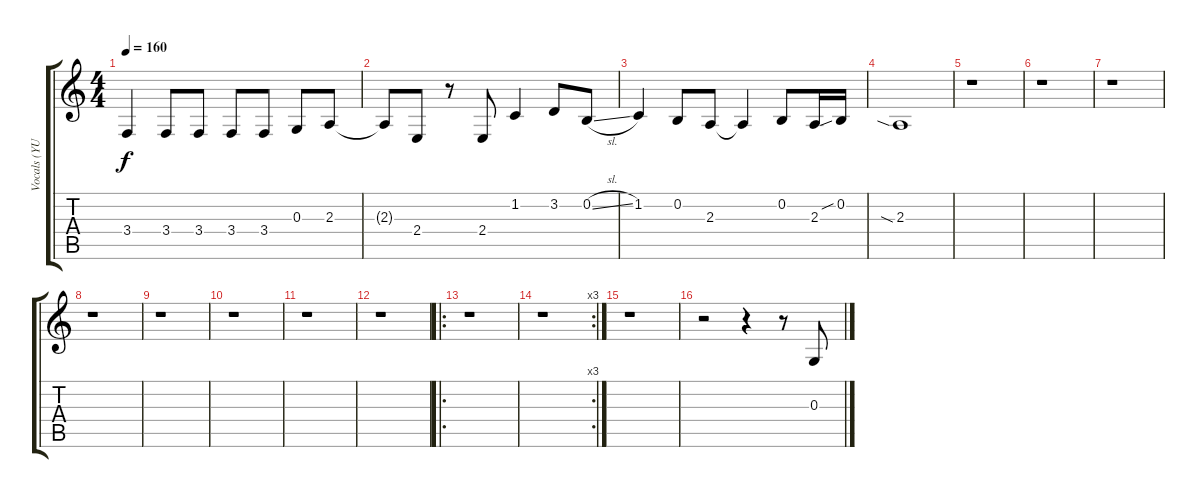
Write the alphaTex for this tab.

\track ("Vocals (YUKI)" "Vocals (YU") {instrument tenorsax}
\staff {score tabs}
\tuning (E4 B3 G3 D3 A2 E2) {hide}
\ts (4 4)
\tempo 160
\clef g2
\ks c
3.4.4{dy f} 3.4.8 3.4.8 3.4.8 3.4.8 0.3.8 2.3.8 |
2.3{t}.8 2.4.8 r.8 2.4.8 1.2.4 3.2.8 0.2{sl}.8 |
1.2.4 0.2.8 2.3.8 2.3{t}.4 0.2.8 2.3.16 0.2{sib}.16 |
2.3{sia}.1 |
r.1 |
r.1 |
r.1 |
r.1 |
r.1 |
r.1 |
r.1 |
r.1 |
\ro
r.1 |
\rc 3
r.1 |
r.1 |
r.2 r.4 r.8 0.3.8
